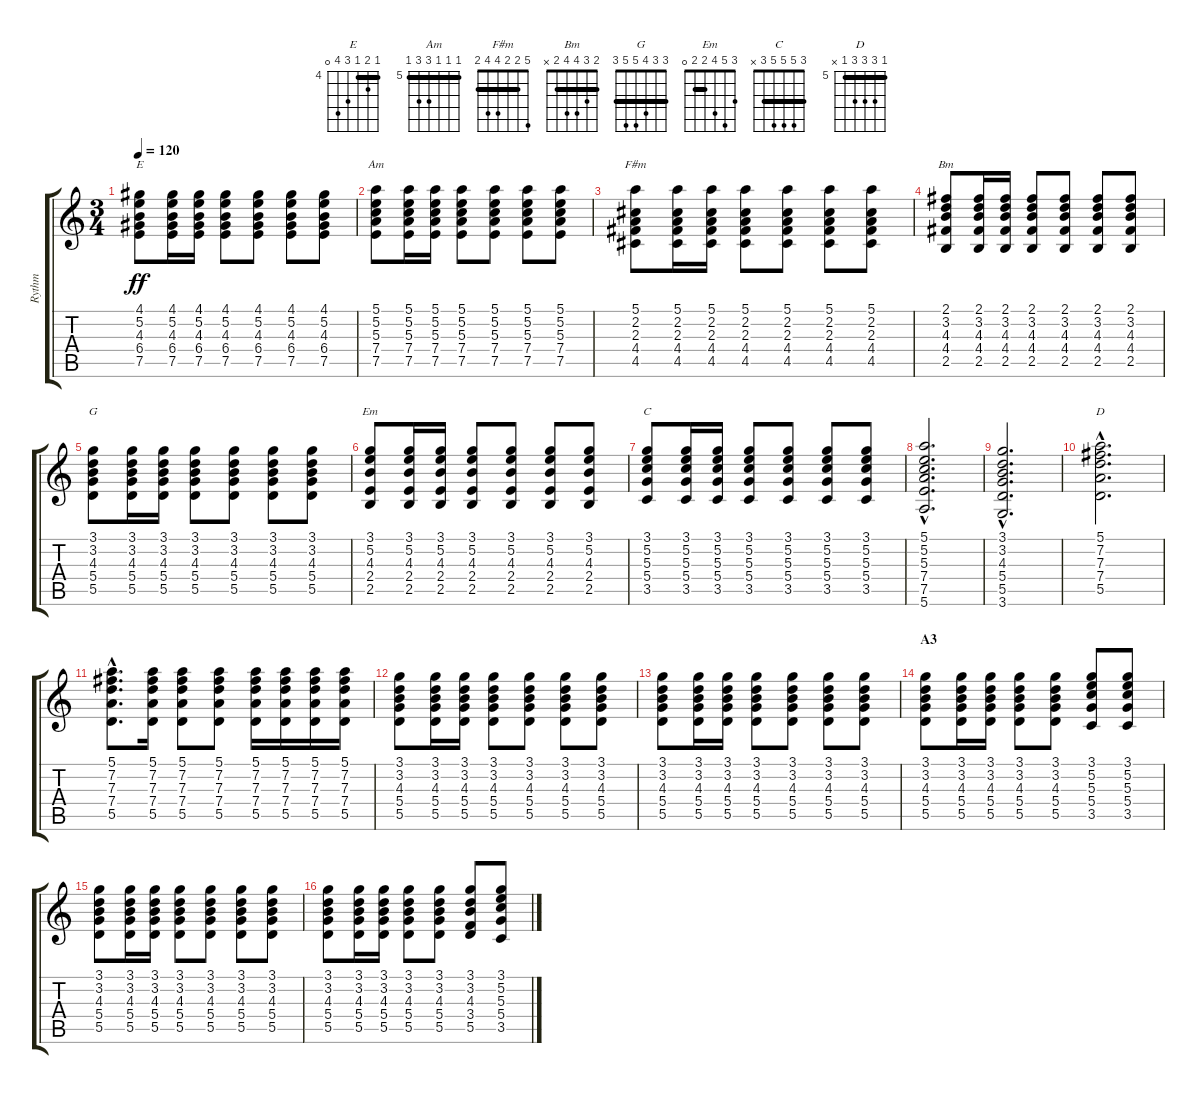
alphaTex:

\track ("Rythm" "Rythm") {instrument acousticguitarnylon}
\staff {score tabs}
\tuning (E4 B3 G3 D3 A2 E2) {hide}
\chord ("E" 4 5 4 6 7 0) {firstfret 4 barre 4}
\chord ("Am" 5 5 5 7 7 5) {firstfret 5 barre 5}
\chord ("F#m" 5 2 2 4 4 2) {barre 2}
\chord ("Bm" 2 3 4 4 2 x) {barre 2}
\chord ("G" 3 3 4 5 5 3) {barre 3}
\chord ("Em" 3 5 4 2 2 0) {barre 2}
\chord ("C" 3 5 5 5 3 x) {barre 3}
\chord ("D" 5 7 7 7 5 x) {firstfret 5 barre 5}
\ts (3 4)
\tempo 120
\clef g2
\ks c
(4.1 5.2 4.3 6.4 7.5).8{ch "E" dy ff} (4.1 5.2 4.3 6.4 7.5).16 (4.1 5.2 4.3 6.4 7.5).16 (4.1 5.2 4.3 6.4 7.5).8 (4.1 5.2 4.3 6.4 7.5).8 (4.1 5.2 4.3 6.4 7.5).8 (4.1 5.2 4.3 6.4 7.5).8 |
(5.1 5.2 5.3 7.4 7.5).8{ch "Am"} (5.1 5.2 5.3 7.4 7.5).16 (5.1 5.2 5.3 7.4 7.5).16 (5.1 5.2 5.3 7.4 7.5).8 (5.1 5.2 5.3 7.4 7.5).8 (5.1 5.2 5.3 7.4 7.5).8 (5.1 5.2 5.3 7.4 7.5).8 |
(5.1 2.2 2.3 4.4 4.5).8{ch "F#m"} (5.1 2.2 2.3 4.4 4.5).16 (5.1 2.2 2.3 4.4 4.5).16 (5.1 2.2 2.3 4.4 4.5).8 (5.1 2.2 2.3 4.4 4.5).8 (5.1 2.2 2.3 4.4 4.5).8 (5.1 2.2 2.3 4.4 4.5).8 |
(2.1 3.2 4.3 4.4 2.5).8{ch "Bm"} (2.1 3.2 4.3 4.4 2.5).16 (2.1 3.2 4.3 4.4 2.5).16 (2.1 3.2 4.3 4.4 2.5).8 (2.1 3.2 4.3 4.4 2.5).8 (2.1 3.2 4.3 4.4 2.5).8 (2.1 3.2 4.3 4.4 2.5).8 |
(3.1 3.2 4.3 5.4 5.5).8{ch "G"} (3.1 3.2 4.3 5.4 5.5).16 (3.1 3.2 4.3 5.4 5.5).16 (3.1 3.2 4.3 5.4 5.5).8 (3.1 3.2 4.3 5.4 5.5).8 (3.1 3.2 4.3 5.4 5.5).8 (3.1 3.2 4.3 5.4 5.5).8 |
(3.1 5.2 4.3 2.4 2.5).8{ch "Em"} (3.1 5.2 4.3 2.4 2.5).16 (3.1 5.2 4.3 2.4 2.5).16 (3.1 5.2 4.3 2.4 2.5).8 (3.1 5.2 4.3 2.4 2.5).8 (3.1 5.2 4.3 2.4 2.5).8 (3.1 5.2 4.3 2.4 2.5).8 |
(3.1 5.2 5.3 5.4 3.5).8{ch "C"} (3.1 5.2 5.3 5.4 3.5).16 (3.1 5.2 5.3 5.4 3.5).16 (3.1 5.2 5.3 5.4 3.5).8 (3.1 5.2 5.3 5.4 3.5).8 (3.1 5.2 5.3 5.4 3.5).8 (3.1 5.2 5.3 5.4 3.5).8 |
(5.1{hac} 5.2{hac} 5.3{hac} 7.4{hac} 7.5{hac} 5.6{hac}).2{d} |
(3.1{hac} 3.2{hac} 4.3{hac} 5.4{hac} 5.5{hac} 3.6{hac}).2{d} |
(5.1{hac} 7.2{hac} 7.3{hac} 7.4{hac} 5.5{hac}).2{d ch "D"} |
(5.1{hac} 7.2{hac} 7.3{hac} 7.4{hac} 5.5{hac}).8{d} (5.1 7.2 7.3 7.4 5.5).16 (5.1 7.2 7.3 7.4 5.5).8 (5.1 7.2 7.3 7.4 5.5).8 (5.1 7.2 7.3 7.4 5.5).16 (5.1 7.2 7.3 7.4 5.5).16 (5.1 7.2 7.3 7.4 5.5).16 (5.1 7.2 7.3 7.4 5.5).16 |
(3.1 3.2 4.3 5.4 5.5).8 (3.1 3.2 4.3 5.4 5.5).16 (3.1 3.2 4.3 5.4 5.5).16 (3.1 3.2 4.3 5.4 5.5).8 (3.1 3.2 4.3 5.4 5.5).8 (3.1 3.2 4.3 5.4 5.5).8 (3.1 3.2 4.3 5.4 5.5).8 |
(3.1 3.2 4.3 5.4 5.5).8 (3.1 3.2 4.3 5.4 5.5).16 (3.1 3.2 4.3 5.4 5.5).16 (3.1 3.2 4.3 5.4 5.5).8 (3.1 3.2 4.3 5.4 5.5).8 (3.1 3.2 4.3 5.4 5.5).8 (3.1 3.2 4.3 5.4 5.5).8 |
\section ("" "A3")
(3.1 3.2 4.3 5.4 5.5).8 (3.1 3.2 4.3 5.4 5.5).16 (3.1 3.2 4.3 5.4 5.5).16 (3.1 3.2 4.3 5.4 5.5).8 (3.1 3.2 4.3 5.4 5.5).8 (3.1 5.2 5.3 5.4 3.5).8 (3.1 5.2 5.3 5.4 3.5).8 |
(3.1 3.2 4.3 5.4 5.5).8 (3.1 3.2 4.3 5.4 5.5).16 (3.1 3.2 4.3 5.4 5.5).16 (3.1 3.2 4.3 5.4 5.5).8 (3.1 3.2 4.3 5.4 5.5).8 (3.1 3.2 4.3 5.4 5.5).8 (3.1 3.2 4.3 5.4 5.5).8 |
(3.1 3.2 4.3 5.4 5.5).8 (3.1 3.2 4.3 5.4 5.5).16 (3.1 3.2 4.3 5.4 5.5).16 (3.1 3.2 4.3 5.4 5.5).8 (3.1 3.2 4.3 5.4 5.5).8 (3.1 3.2 4.3 3.4 5.5).8 (3.1 5.2 5.3 5.4 3.5).8
